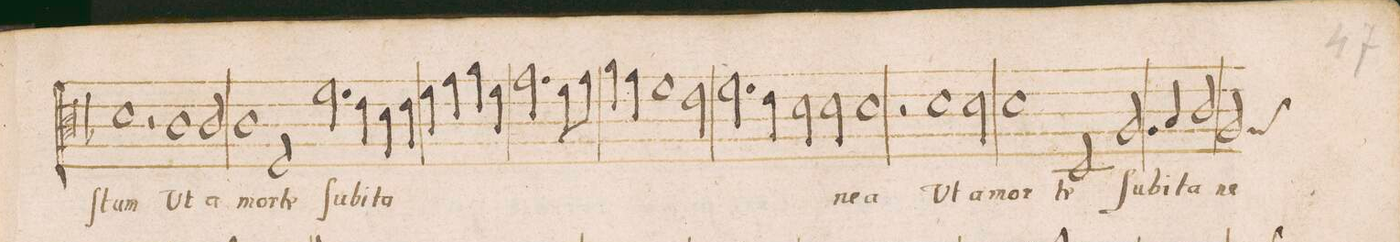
**kern	**text
*I"DISCANTVS	*
*clefC3	*
*k[b-]	*
*met(c|)	*
*M2/1	*
1d	-ſtum
=19	=19
2r	.
1c	Vt
2c/	a
=20	=20
1c	mor-
2F/	-te
[2f\	ſu-
=21	=21
4f\]	.
4e\	-bi-
4d\	-ta
4e\	.
4f\	.
4g\	.
4a\	.
4f\	.
=22	=22
2.g\	.
8f\L	.
8g\J	.
4a\	.
4g\	.
[2f\	.
=23	=23
2f\]	.
2e\	.
2.f\	.
4e\	.
=24	=24
2d\	.
2d\	ne-
1d	-a
=25	=25
2r	.
1d	Vt
2d\	a
=26	=26
1d	mor-
2D/	-te
[2A/	ſu-
=27	=27
4A/]	.
4B-/	-bi-
2c/	-ta
*custos:A	*
2A/	ne-
*-	*-
